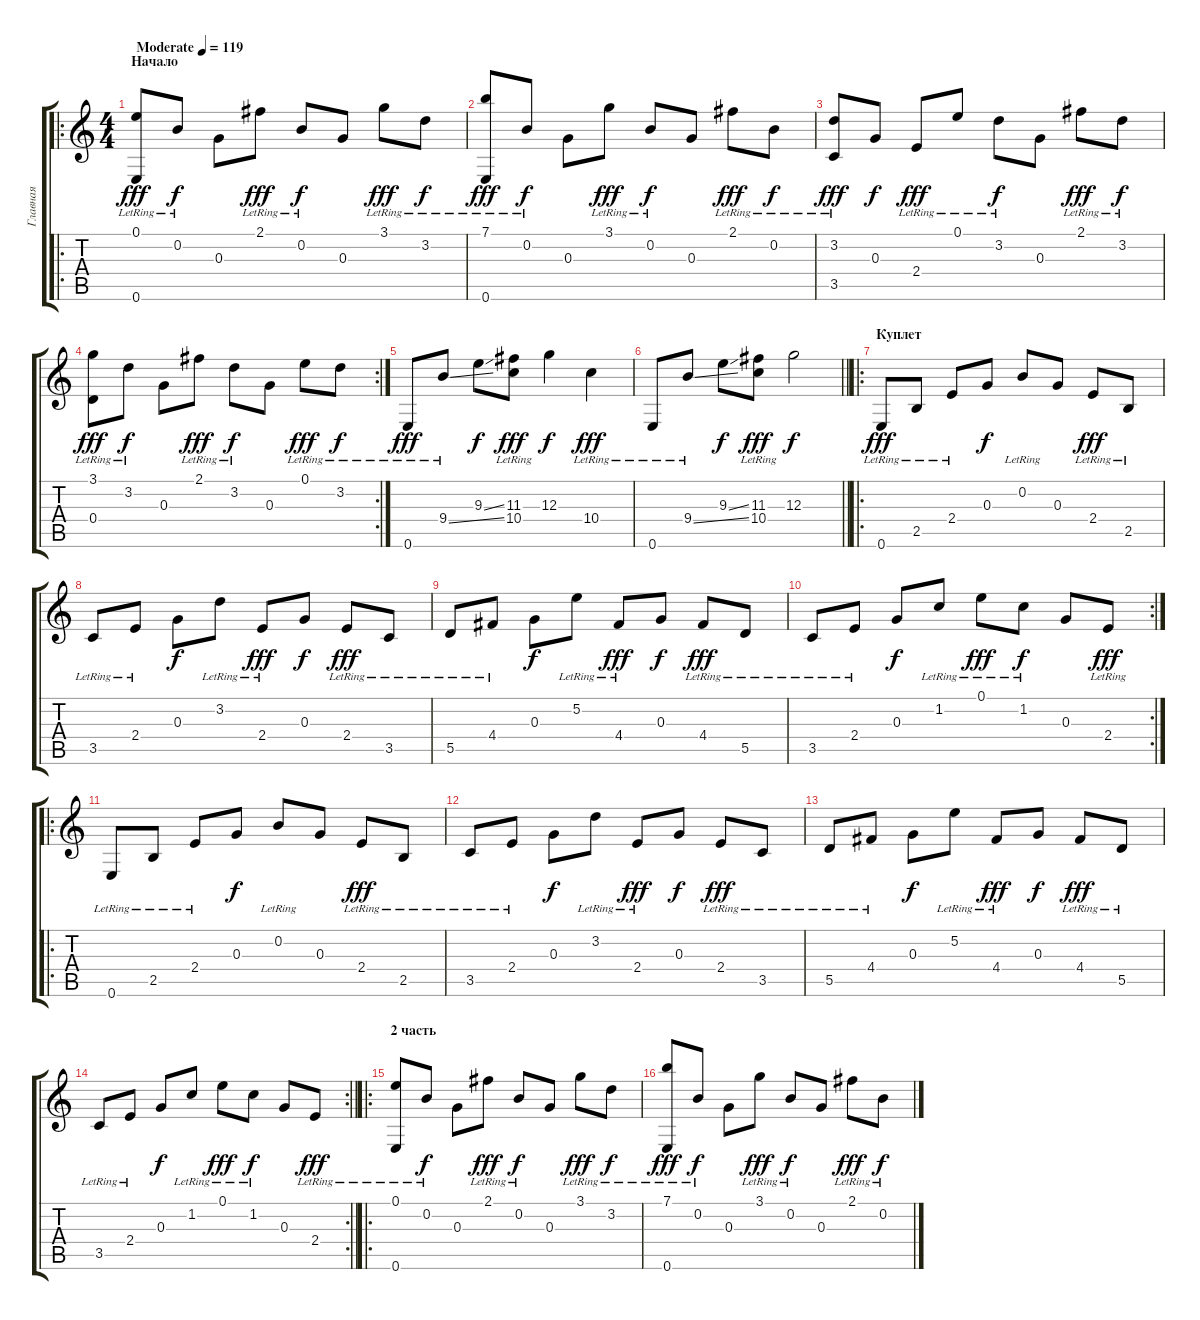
\track ("Главная" "Главная") {instrument acousticguitarnylon}
\staff {score tabs}
\tuning (E4 B3 G3 D3 A2 E2) {hide}
\ro
\ts (4 4)
\section ("" "Начало ")
\tempo (119 "Moderate")
\clef g2
\ks c
(0.1{lr} 0.6{lr}).8{dy fff instrument acousticguitarnylon} 0.2{lr}.8{dy f} 0.3.8 2.1{lr}.8{dy fff} 0.2{lr}.8{dy f} 0.3.8 3.1{lr}.8{dy fff} 3.2{lr}.8{dy f} |
(7.1{lr} 0.6{lr}).8{dy fff} 0.2{lr}.8{dy f} 0.3.8 3.1{lr}.8{dy fff} 0.2{lr}.8{dy f} 0.3.8 2.1{lr}.8{dy fff} 0.2{lr}.8{dy f} |
(3.2{lr} 3.5{lr}).8{dy fff} 0.3.8{dy f} 2.4{lr}.8{dy fff} 0.1{lr}.8 3.2{lr}.8{dy f} 0.3.8 2.1{lr}.8{dy fff} 3.2{lr}.8{dy f} |
\rc 2
(3.1{lr} 0.4{lr}).8{dy fff} 3.2{lr}.8{dy f} 0.3.8 2.1{lr}.8{dy fff} 3.2{lr}.8{dy f} 0.3.8 0.1{lr}.8{dy fff} 3.2{lr}.8{dy f} |
0.6{lr}.8{dy fff} 9.4{ss lr}.8 9.3{ss}.8{dy f} (11.3 10.4{lr}).8{dy fff} 12.3.4{dy f} 10.4{lr}.4{dy fff} |
\barLineRight lightlight
0.6{lr}.8 9.4{ss lr}.8 9.3{ss}.8{dy f} (11.3 10.4{lr}).8{dy fff} 12.3.2{dy f} |
\ro
\section ("" "Куплет")
0.6{lr}.8{dy fff} 2.5{lr}.8 2.4{lr}.8 0.3.8{dy f} 0.2{lr}.8 0.3.8 2.4{lr}.8{dy fff} 2.5{lr}.8 |
3.5{lr}.8 2.4{lr}.8 0.3.8{dy f} 3.2{lr}.8 2.4{lr}.8{dy fff} 0.3.8{dy f} 2.4{lr}.8{dy fff} 3.5{lr}.8 |
5.5{lr}.8 4.4{lr}.8 0.3.8{dy f} 5.2{lr}.8 4.4{lr}.8{dy fff} 0.3.8{dy f} 4.4{lr}.8{dy fff} 5.5{lr}.8 |
\rc 2
3.5{lr}.8 2.4{lr}.8 0.3.8{dy f} 1.2{lr}.8 0.1{lr}.8{dy fff} 1.2{lr}.8{dy f} 0.3.8 2.4{lr}.8{dy fff} |
\ro
0.6{lr}.8 2.5{lr}.8 2.4{lr}.8 0.3.8{dy f} 0.2{lr}.8 0.3.8 2.4{lr}.8{dy fff} 2.5{lr}.8 |
3.5{lr}.8 2.4{lr}.8 0.3.8{dy f} 3.2{lr}.8 2.4{lr}.8{dy fff} 0.3.8{dy f} 2.4{lr}.8{dy fff} 3.5{lr}.8 |
5.5{lr}.8 4.4{lr}.8 0.3.8{dy f} 5.2{lr}.8 4.4{lr}.8{dy fff} 0.3.8{dy f} 4.4{lr}.8{dy fff} 5.5{lr}.8 |
\rc 2
\barLineRight lightlight
3.5{lr}.8 2.4{lr}.8 0.3.8{dy f} 1.2{lr}.8 0.1{lr}.8{dy fff} 1.2{lr}.8{dy f} 0.3.8 2.4{lr}.8{dy fff} |
\ro
\section ("" "2 часть")
(0.1{lr} 0.6{lr}).8 0.2{lr}.8{dy f} 0.3.8 2.1{lr}.8{dy fff} 0.2{lr}.8{dy f} 0.3.8 3.1{lr}.8{dy fff} 3.2{lr}.8{dy f} |
(7.1{lr} 0.6{lr}).8{dy fff} 0.2{lr}.8{dy f} 0.3.8 3.1{lr}.8{dy fff} 0.2{lr}.8{dy f} 0.3.8 2.1{lr}.8{dy fff} 0.2{lr}.8{dy f}
